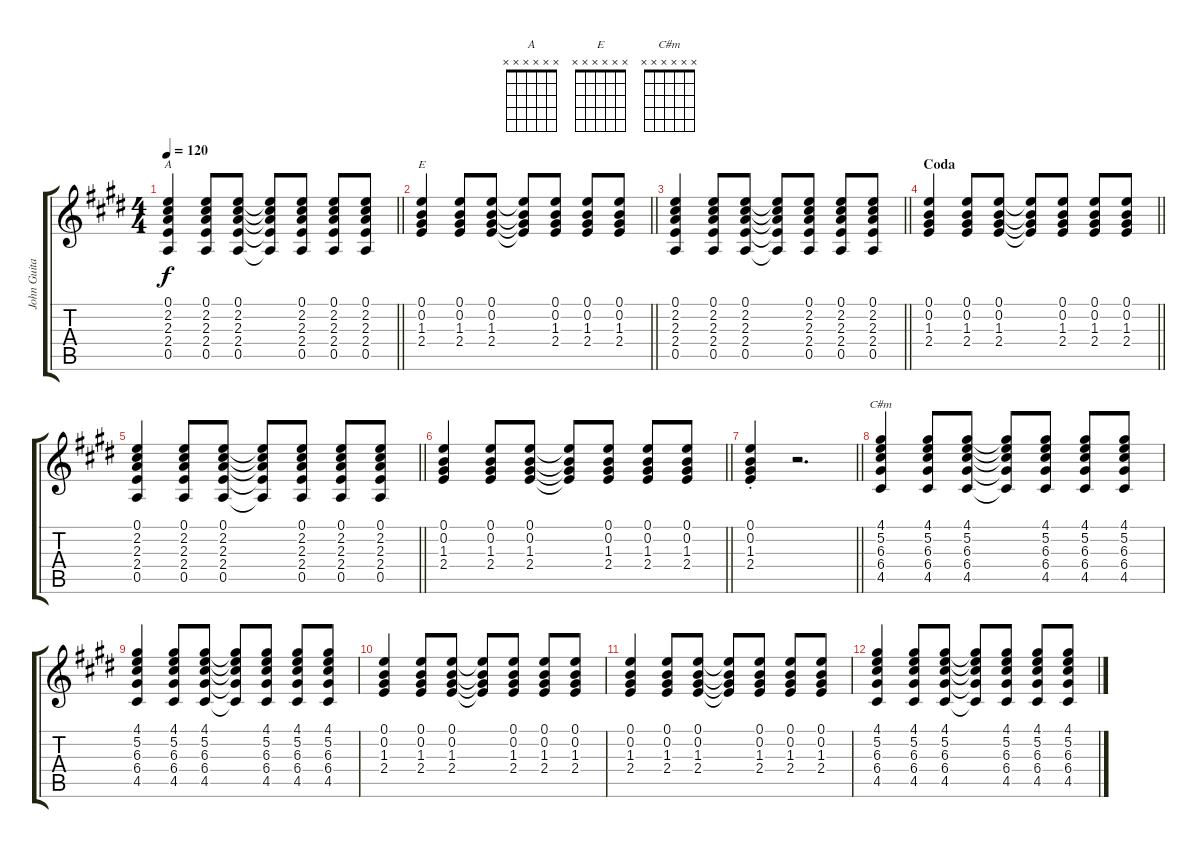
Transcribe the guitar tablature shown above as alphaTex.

\track ("John Guitar" "John Guita") {instrument electricguitarmuted}
\staff {score tabs}
\tuning (E4 B3 G3 D3 A2 E2) {hide}
\chord ("A" x x x x x x)
\chord ("E" x x x x x x)
\chord ("C#m" x x x x x x)
\ts (4 4)
\tempo 120
\clef g2
\barLineRight lightlight
\ks e
(0.1 2.2 2.3 2.4 0.5).4{ch "A" dy f} (0.1 2.2 2.3 2.4 0.5).8 (0.1 2.2 2.3 2.4 0.5).8 (0.1{t} 2.2{t} 2.3{t} 2.4{t} 0.5{t}).8 (0.1 2.2 2.3 2.4 0.5).8 (0.1 2.2 2.3 2.4 0.5).8 (0.1 2.2 2.3 2.4 0.5).8 |
\barLineRight lightlight
(0.1 0.2 1.3 2.4).4{ch "E"} (0.1 0.2 1.3 2.4).8 (0.1 0.2 1.3 2.4).8 (0.1{t} 0.2{t} 1.3{t} 2.4{t}).8 (0.1 0.2 1.3 2.4).8 (0.1 0.2 1.3 2.4).8 (0.1 0.2 1.3 2.4).8 |
\barLineRight lightlight
(0.1 2.2 2.3 2.4 0.5).4 (0.1 2.2 2.3 2.4 0.5).8 (0.1 2.2 2.3 2.4 0.5).8 (0.1{t} 2.2{t} 2.3{t} 2.4{t} 0.5{t}).8 (0.1 2.2 2.3 2.4 0.5).8 (0.1 2.2 2.3 2.4 0.5).8 (0.1 2.2 2.3 2.4 0.5).8 |
\section ("" "Coda")
\barLineRight lightlight
(0.1 0.2 1.3 2.4).4 (0.1 0.2 1.3 2.4).8 (0.1 0.2 1.3 2.4).8 (0.1{t} 0.2{t} 1.3{t} 2.4{t}).8 (0.1 0.2 1.3 2.4).8 (0.1 0.2 1.3 2.4).8 (0.1 0.2 1.3 2.4).8 |
\barLineRight lightlight
(0.1 2.2 2.3 2.4 0.5).4 (0.1 2.2 2.3 2.4 0.5).8 (0.1 2.2 2.3 2.4 0.5).8 (0.1{t} 2.2{t} 2.3{t} 2.4{t} 0.5{t}).8 (0.1 2.2 2.3 2.4 0.5).8 (0.1 2.2 2.3 2.4 0.5).8 (0.1 2.2 2.3 2.4 0.5).8 |
\barLineRight lightlight
(0.1 0.2 1.3 2.4).4 (0.1 0.2 1.3 2.4).8 (0.1 0.2 1.3 2.4).8 (0.1{t} 0.2{t} 1.3{t} 2.4{t}).8 (0.1 0.2 1.3 2.4).8 (0.1 0.2 1.3 2.4).8 (0.1 0.2 1.3 2.4).8 |
\barLineRight lightlight
(0.1{st} 0.2{st} 1.3{st} 2.4{st}).4 r.2{d} |
(4.1 5.2 6.3 6.4 4.5).4{ch "C#m"} (4.1 5.2 6.3 6.4 4.5).8 (4.1 5.2 6.3 6.4 4.5).8 (4.1{t} 5.2{t} 6.3{t} 6.4{t} 4.5{t}).8 (4.1 5.2 6.3 6.4 4.5).8 (4.1 5.2 6.3 6.4 4.5).8 (4.1 5.2 6.3 6.4 4.5).8 |
(4.1 5.2 6.3 6.4 4.5).4 (4.1 5.2 6.3 6.4 4.5).8 (4.1 5.2 6.3 6.4 4.5).8 (4.1{t} 5.2{t} 6.3{t} 6.4{t} 4.5{t}).8 (4.1 5.2 6.3 6.4 4.5).8 (4.1 5.2 6.3 6.4 4.5).8 (4.1 5.2 6.3 6.4 4.5).8 |
(0.1 0.2 1.3 2.4).4 (0.1 0.2 1.3 2.4).8 (0.1 0.2 1.3 2.4).8 (0.1{t} 0.2{t} 1.3{t} 2.4{t}).8 (0.1 0.2 1.3 2.4).8 (0.1 0.2 1.3 2.4).8 (0.1 0.2 1.3 2.4).8 |
(0.1 0.2 1.3 2.4).4 (0.1 0.2 1.3 2.4).8 (0.1 0.2 1.3 2.4).8 (0.1{t} 0.2{t} 1.3{t} 2.4{t}).8 (0.1 0.2 1.3 2.4).8 (0.1 0.2 1.3 2.4).8 (0.1 0.2 1.3 2.4).8 |
(4.1 5.2 6.3 6.4 4.5).4 (4.1 5.2 6.3 6.4 4.5).8 (4.1 5.2 6.3 6.4 4.5).8 (4.1{t} 5.2{t} 6.3{t} 6.4{t} 4.5{t}).8 (4.1 5.2 6.3 6.4 4.5).8 (4.1 5.2 6.3 6.4 4.5).8 (4.1 5.2 6.3 6.4 4.5).8
